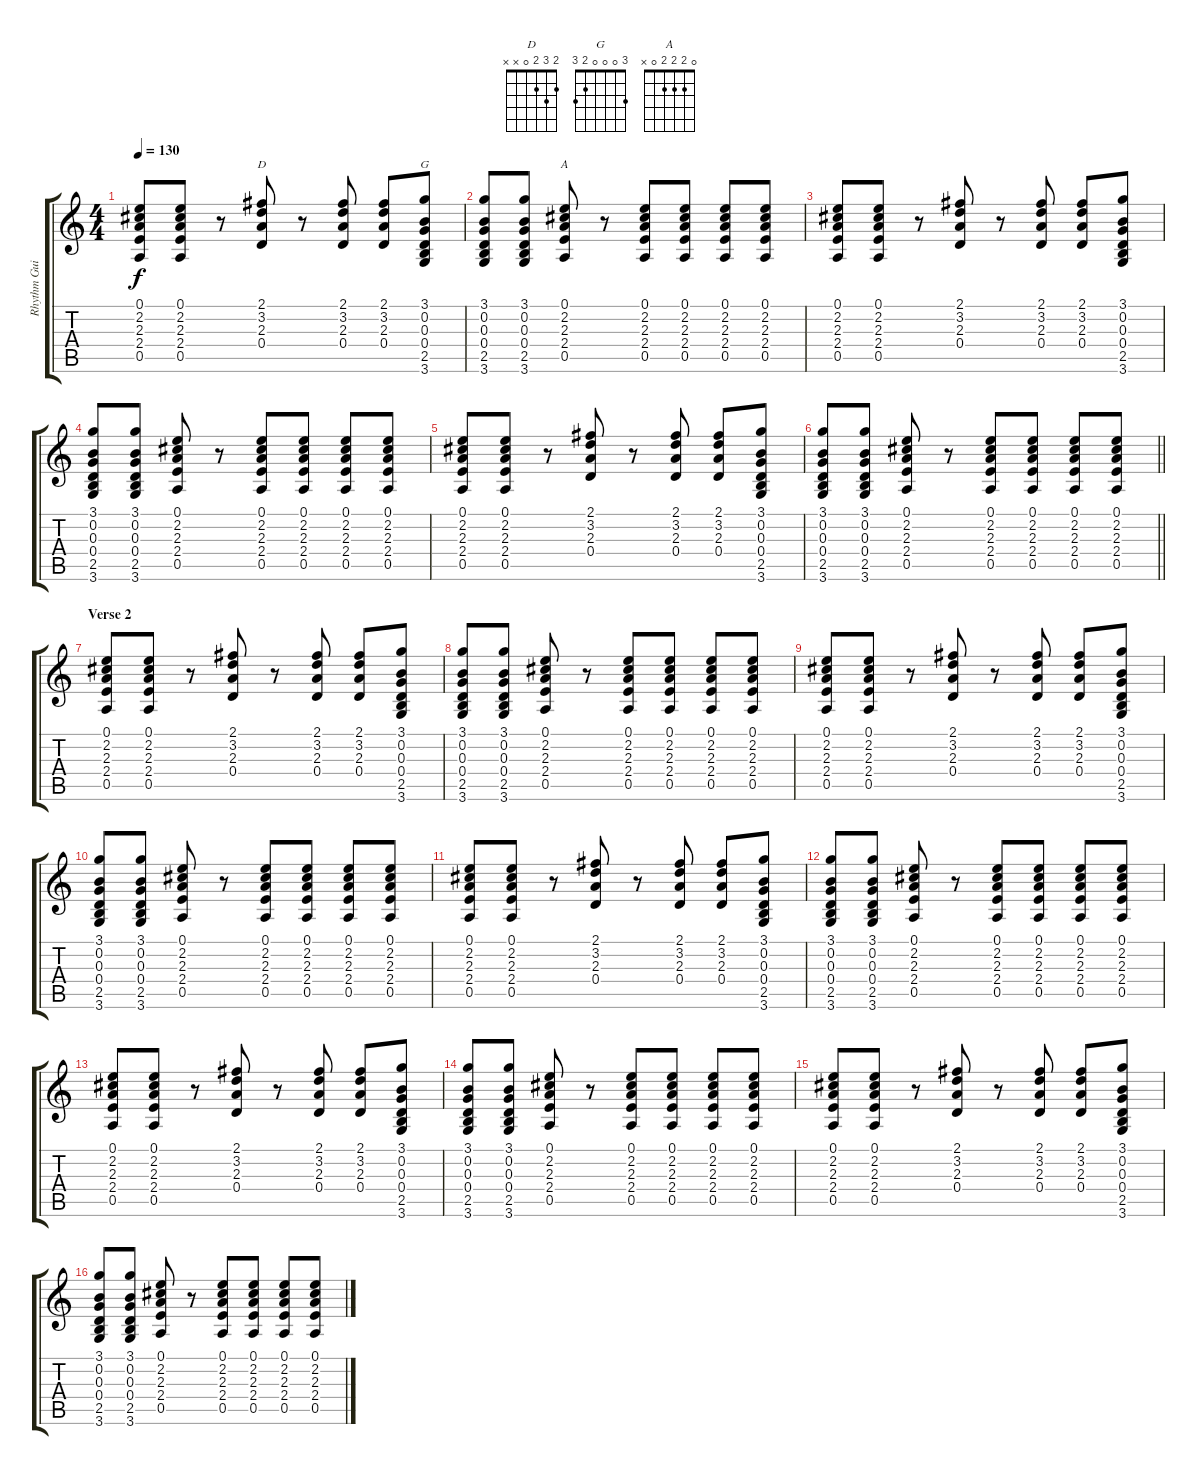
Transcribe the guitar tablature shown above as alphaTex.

\track ("Rhythm Guitar" "Rhythm Gui") {instrument electricguitarclean}
\staff {score tabs}
\tuning (E4 B3 G3 D3 A2 E2) {hide}
\chord ("D" 2 3 2 0 x x)
\chord ("G" 3 0 0 0 2 3)
\chord ("A" 0 2 2 2 0 x)
\ts (4 4)
\tempo 130
\clef g2
\ks c
(0.1 2.2 2.3 2.4 0.5).8{dy f} (0.1 2.2 2.3 2.4 0.5).8 r.8 (2.1 3.2 2.3 0.4).8{ch "D"} r.8 (2.1 3.2 2.3 0.4).8 (2.1 3.2 2.3 0.4).8 (3.1 0.2 0.3 0.4 2.5 3.6).8{ch "G"} |
(3.1 0.2 0.3 0.4 2.5 3.6).8 (3.1 0.2 0.3 0.4 2.5 3.6).8 (0.1 2.2 2.3 2.4 0.5).8{ch "A"} r.8 (0.1 2.2 2.3 2.4 0.5).8 (0.1 2.2 2.3 2.4 0.5).8 (0.1 2.2 2.3 2.4 0.5).8 (0.1 2.2 2.3 2.4 0.5).8 |
(0.1 2.2 2.3 2.4 0.5).8 (0.1 2.2 2.3 2.4 0.5).8 r.8 (2.1 3.2 2.3 0.4).8 r.8 (2.1 3.2 2.3 0.4).8 (2.1 3.2 2.3 0.4).8 (3.1 0.2 0.3 0.4 2.5 3.6).8 |
(3.1 0.2 0.3 0.4 2.5 3.6).8 (3.1 0.2 0.3 0.4 2.5 3.6).8 (0.1 2.2 2.3 2.4 0.5).8 r.8 (0.1 2.2 2.3 2.4 0.5).8 (0.1 2.2 2.3 2.4 0.5).8 (0.1 2.2 2.3 2.4 0.5).8 (0.1 2.2 2.3 2.4 0.5).8 |
(0.1 2.2 2.3 2.4 0.5).8 (0.1 2.2 2.3 2.4 0.5).8 r.8 (2.1 3.2 2.3 0.4).8 r.8 (2.1 3.2 2.3 0.4).8 (2.1 3.2 2.3 0.4).8 (3.1 0.2 0.3 0.4 2.5 3.6).8 |
\barLineRight lightlight
(3.1 0.2 0.3 0.4 2.5 3.6).8 (3.1 0.2 0.3 0.4 2.5 3.6).8 (0.1 2.2 2.3 2.4 0.5).8 r.8 (0.1 2.2 2.3 2.4 0.5).8 (0.1 2.2 2.3 2.4 0.5).8 (0.1 2.2 2.3 2.4 0.5).8 (0.1 2.2 2.3 2.4 0.5).8 |
\section ("" "Verse 2")
(0.1 2.2 2.3 2.4 0.5).8 (0.1 2.2 2.3 2.4 0.5).8 r.8 (2.1 3.2 2.3 0.4).8 r.8 (2.1 3.2 2.3 0.4).8 (2.1 3.2 2.3 0.4).8 (3.1 0.2 0.3 0.4 2.5 3.6).8 |
(3.1 0.2 0.3 0.4 2.5 3.6).8 (3.1 0.2 0.3 0.4 2.5 3.6).8 (0.1 2.2 2.3 2.4 0.5).8 r.8 (0.1 2.2 2.3 2.4 0.5).8 (0.1 2.2 2.3 2.4 0.5).8 (0.1 2.2 2.3 2.4 0.5).8 (0.1 2.2 2.3 2.4 0.5).8 |
(0.1 2.2 2.3 2.4 0.5).8 (0.1 2.2 2.3 2.4 0.5).8 r.8 (2.1 3.2 2.3 0.4).8 r.8 (2.1 3.2 2.3 0.4).8 (2.1 3.2 2.3 0.4).8 (3.1 0.2 0.3 0.4 2.5 3.6).8 |
(3.1 0.2 0.3 0.4 2.5 3.6).8 (3.1 0.2 0.3 0.4 2.5 3.6).8 (0.1 2.2 2.3 2.4 0.5).8 r.8 (0.1 2.2 2.3 2.4 0.5).8 (0.1 2.2 2.3 2.4 0.5).8 (0.1 2.2 2.3 2.4 0.5).8 (0.1 2.2 2.3 2.4 0.5).8 |
(0.1 2.2 2.3 2.4 0.5).8 (0.1 2.2 2.3 2.4 0.5).8 r.8 (2.1 3.2 2.3 0.4).8 r.8 (2.1 3.2 2.3 0.4).8 (2.1 3.2 2.3 0.4).8 (3.1 0.2 0.3 0.4 2.5 3.6).8 |
(3.1 0.2 0.3 0.4 2.5 3.6).8 (3.1 0.2 0.3 0.4 2.5 3.6).8 (0.1 2.2 2.3 2.4 0.5).8 r.8 (0.1 2.2 2.3 2.4 0.5).8 (0.1 2.2 2.3 2.4 0.5).8 (0.1 2.2 2.3 2.4 0.5).8 (0.1 2.2 2.3 2.4 0.5).8 |
(0.1 2.2 2.3 2.4 0.5).8 (0.1 2.2 2.3 2.4 0.5).8 r.8 (2.1 3.2 2.3 0.4).8 r.8 (2.1 3.2 2.3 0.4).8 (2.1 3.2 2.3 0.4).8 (3.1 0.2 0.3 0.4 2.5 3.6).8 |
(3.1 0.2 0.3 0.4 2.5 3.6).8 (3.1 0.2 0.3 0.4 2.5 3.6).8 (0.1 2.2 2.3 2.4 0.5).8 r.8 (0.1 2.2 2.3 2.4 0.5).8 (0.1 2.2 2.3 2.4 0.5).8 (0.1 2.2 2.3 2.4 0.5).8 (0.1 2.2 2.3 2.4 0.5).8 |
(0.1 2.2 2.3 2.4 0.5).8 (0.1 2.2 2.3 2.4 0.5).8 r.8 (2.1 3.2 2.3 0.4).8 r.8 (2.1 3.2 2.3 0.4).8 (2.1 3.2 2.3 0.4).8 (3.1 0.2 0.3 0.4 2.5 3.6).8 |
(3.1 0.2 0.3 0.4 2.5 3.6).8 (3.1 0.2 0.3 0.4 2.5 3.6).8 (0.1 2.2 2.3 2.4 0.5).8 r.8 (0.1 2.2 2.3 2.4 0.5).8 (0.1 2.2 2.3 2.4 0.5).8 (0.1 2.2 2.3 2.4 0.5).8 (0.1 2.2 2.3 2.4 0.5).8
